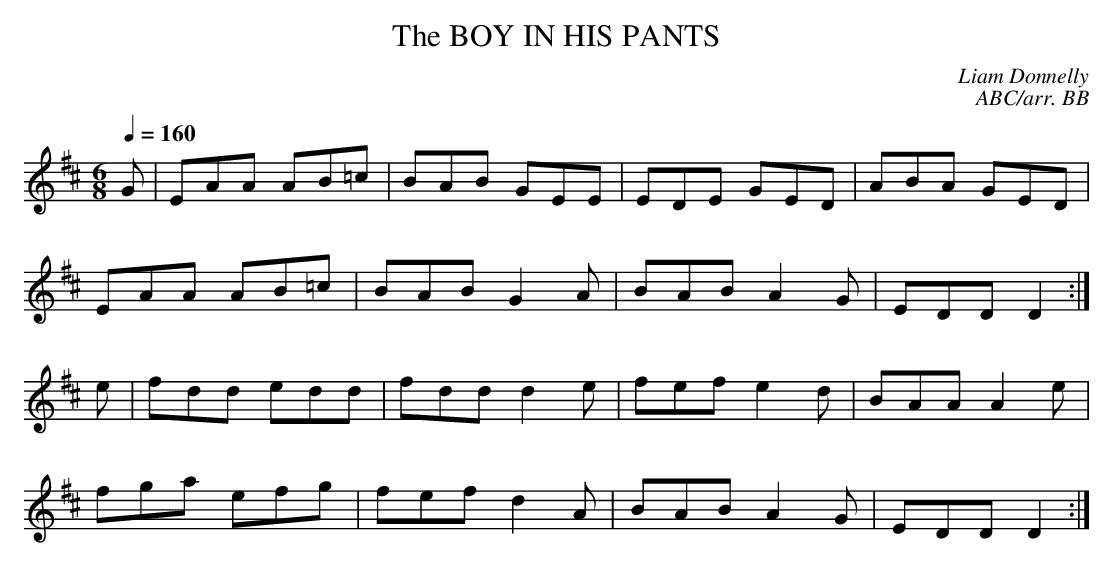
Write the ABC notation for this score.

X:1
T:BOY IN HIS PANTS, The
C:Liam Donnelly
C:ABC/arr. BB
Q:1/4=160
L:1/8
M:6/8
K:D
G|EAA AB=c|BAB GEE|EDE GED|ABA GED|
EAA AB=c|BAB G2A|BAB A2G|EDD D2:|
e|fdd edd|fdd d2e|fef e2d|BAA A2e|
fga efg|fef d2A|BAB A2G|EDD D2:|
